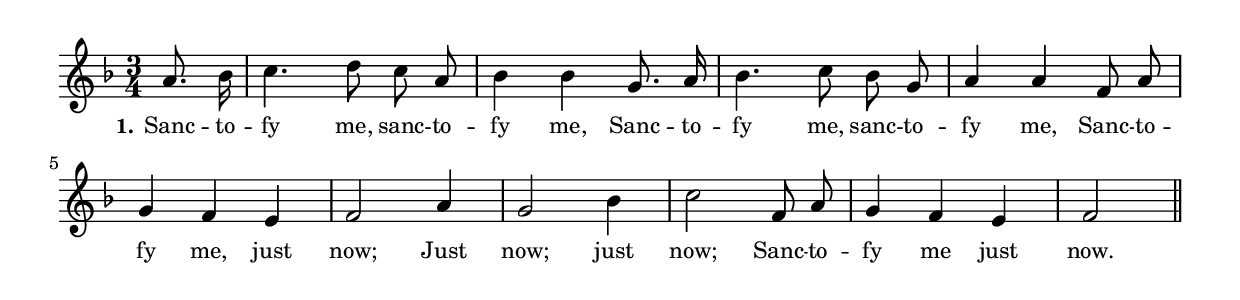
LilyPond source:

% 085.ly - Score sheet for "Just Now"
% Copyright (C) 2007  Marcus Brinkmann <marcus@gnu.org>
%
% This score sheet is free software; you can redistribute it and/or
% modify it under the terms of the Creative Commons Legal Code
% Attribution-ShareALike as published by Creative Commons; either
% version 2.0 of the License, or (at your option) any later version.
%
% This score sheet is distributed in the hope that it will be useful,
% but WITHOUT ANY WARRANTY; without even the implied warranty of
% MERCHANTABILITY or FITNESS FOR A PARTICULAR PURPOSE.  See the
% Creative Commons Legal Code Attribution-ShareALike for more details.
%
% You should have received a copy of the Creative Commons Legal Code
% Attribution-ShareALike along with this score sheet; if not, write to
% Creative Commons, 543 Howard Street, 5th Floor,
% San Francisco, CA 94105-3013  United States

\version "2.10.0"

%\header
%{
%  title = "Just Now"
%  composer = "trad."
%}

melody =
<<
     \context Voice
    {
	\set Staff.midiInstrument = "acoustic grand"
	\override Staff.VerticalAxisGroup #'minimum-Y-extent = #'(0 . 0)
	
	\autoBeamOff

	\time 3/4
	\clef violin
	\key f \major
	{
	    \partial 4 a'8. bes'16 | c''4. d''8 c'' a' | bes'4 bes' g'8. a'16 |
	    bes'4. c''8 bes' g' | a'4 a' f'8 a' | g'4 f' e' | f'2 a'4 |
	    g'2 bes'4 | c''2 f'8 a' | g'4 f' e' | f'2
	    \bar "||"
	}
    }
    \lyricsto "" \new Lyrics
    {
        \override LyricText #'font-size = #0
        \override StanzaNumber #'font-size = #-1

	\set stanza = "1."
	Sanc -- to -- fy me, sanc -- to -- fy me,
	Sanc -- to -- fy me, sanc -- to -- fy me,
	Sanc -- to -- fy me, just now;
	Just now; just now;
	Sanc -- to -- fy me just now.
    }
>>


\score
{
  \new Staff { \melody }

  \layout { indent = 0.0 }
}

\score
{
  \new Staff { \unfoldRepeats \melody }

  
  \midi {
    \context {
      \Score
      tempoWholesPerMinute = #(ly:make-moment 120 4)
      }
    }


}
